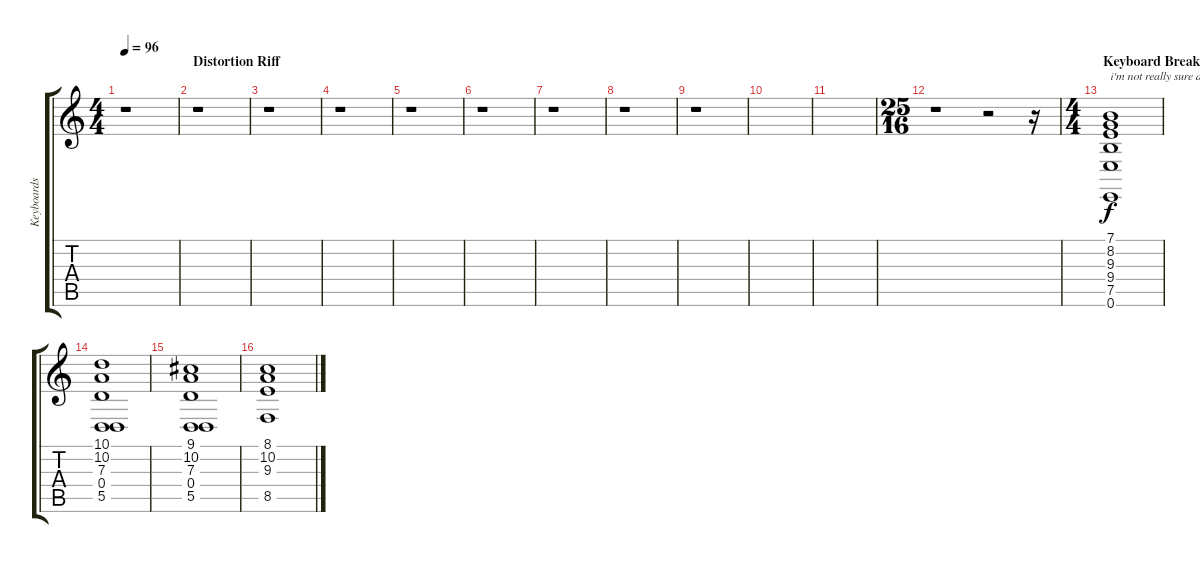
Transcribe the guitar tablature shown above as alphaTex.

\track ("Keyboards" "Keyboards") {instrument pad2warm}
\staff {score tabs}
\tuning (E4 B3 G3 D3 A2 E2) {hide}
\ts (4 4)
\tempo 96
\clef g2
\ks c
r.1{dy f} |
\section ("" "Distortion Riff")
r.1 |
r.1 |
r.1 |
r.1 |
r.1 |
r.1 |
r.1 |
r.1 |
|
|
\ts (25 16)
r.1 r.2 r.16 |
\ts (4 4)
\section ("" "Keyboard Break")
(7.1 8.2 9.3 9.4 7.5 0.6).1{txt "i'm not really sure about these chords.... "} |
(10.1 10.2 7.3 0.4 5.5).1 |
(9.1 10.2 7.3 0.4 5.5).1 |
(8.1 10.2 9.3 8.5).1
